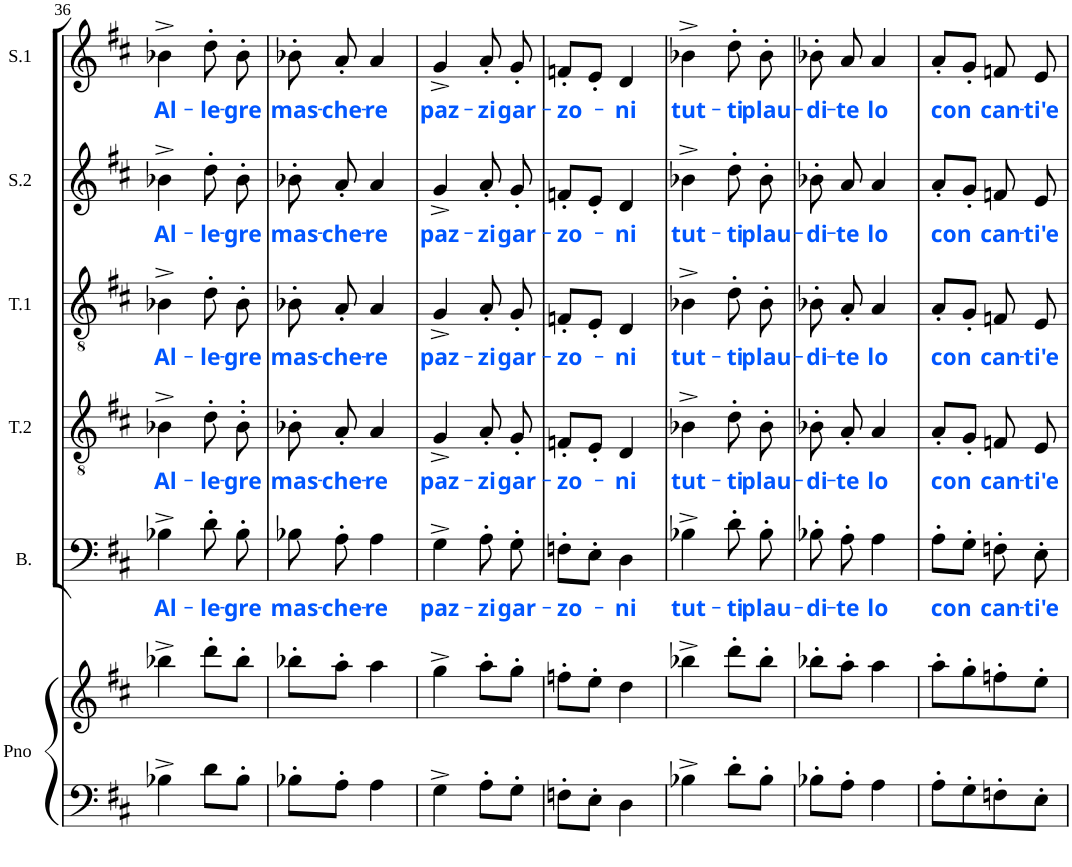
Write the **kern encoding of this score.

**kern	**kern	**kern	**text	**kern	**text	**kern	**text	**kern	**text	**kern	**text
*part6	*part6	*part5	*part5	*part4	*part4	*part3	*part3	*part2	*part2	*part1	*part1
*staff7	*staff6	*staff5	*staff5	*staff4	*staff4	*staff3	*staff3	*staff2	*staff2	*staff1	*staff1
*I"Piano	*	*I"Bass	*	*I"Tenor 2	*	*I"Tenor 1	*	*I"Soprano 2	*	*I"Soprano 1	*
*I'Pno	*	*I'B.	*	*I'T.2	*	*I'T.1	*	*I'S.2	*	*I'S.1	*
!!LO:PB:g=z
*clefF4	*clefG2	*clefF4	*	*clefGv2	*	*clefGv2	*	*clefG2	*	*clefG2	*
*k[f#c#]	*k[f#c#]	*k[f#c#]	*	*k[f#c#]	*	*k[f#c#]	*	*k[f#c#]	*	*k[f#c#]	*
*D:	*D:	*D:	*	*D:	*	*D:	*	*D:	*	*D:	*
*M2/4	*M2/4	*M2/4	*	*M2/4	*	*M2/4	*	*M2/4	*	*M2/4	*
=36	=36	=36	=36	=36	=36	=36	=36	=36	=36	=36	=36
!	!	!	!LO:LY:b:color=#0055FF	!	!LO:LY:b:color=#0055FF	!	!LO:LY:b:color=#0055FF	!	!LO:LY:b:color=#0055FF	!	!LO:LY:b:color=#0055FF
4B-X^\	4bb-X^\	4B-X^\	Al-	4B-X^\	Al-	4B-X^\	Al-	4b-X^\	Al-	4b-X^\	Al-
!	!	!	!LO:LY:b:color=#0055FF	!	!LO:LY:b:color=#0055FF	!	!LO:LY:b:color=#0055FF	!	!LO:LY:b:color=#0055FF	!	!LO:LY:b:color=#0055FF
8d\L	8ddd'\L	8d'\	-le-	8d'\	-le-	8d'\	-le-	8dd'\	-le-	8dd'\	-le-
!	!	!	!LO:LY:b:color=#0055FF	!	!LO:LY:b:color=#0055FF	!	!LO:LY:b:color=#0055FF	!	!LO:LY:b:color=#0055FF	!	!LO:LY:b:color=#0055FF
8B-'\J	8bb-'\J	8B-'\	-gre	8B-''\	-gre	8B-'\	-gre	8b-'\	-gre	8b-'\	-gre
=37	=37	=37	=37	=37	=37	=37	=37	=37	=37	=37	=37
!	!	!	!LO:LY:b:color=#0055FF	!	!LO:LY:b:color=#0055FF	!	!LO:LY:b:color=#0055FF	!	!LO:LY:b:color=#0055FF	!	!LO:LY:b:color=#0055FF
8B-X'\L	8bb-X'\L	8B-X\	mas-	8B-X'\	mas-	8B-X'\	mas-	8b-X'\	mas-	8b-X'\	mas-
!	!	!	!LO:LY:b:color=#0055FF	!	!LO:LY:b:color=#0055FF	!	!LO:LY:b:color=#0055FF	!	!LO:LY:b:color=#0055FF	!	!LO:LY:b:color=#0055FF
8A'\J	8aa'\J	8A'\	-che-	8A'/	-che-	8A'/	-che-	8a'/	-che-	8a'/	-che-
!	!	!	!LO:LY:b:color=#0055FF	!	!LO:LY:b:color=#0055FF	!	!LO:LY:b:color=#0055FF	!	!LO:LY:b:color=#0055FF	!	!LO:LY:b:color=#0055FF
4A\	4aa\	4A\	-re	4A/	-re	4A/	-re	4a/	-re	4a/	-re
=38	=38	=38	=38	=38	=38	=38	=38	=38	=38	=38	=38
!	!	!	!LO:LY:b:color=#0055FF	!	!LO:LY:b:color=#0055FF	!	!LO:LY:b:color=#0055FF	!	!LO:LY:b:color=#0055FF	!	!LO:LY:b:color=#0055FF
4G^\	4gg^\	4G^\	paz-	4G^/	paz-	4G^/	paz-	4g^/	paz-	4g^/	paz-
!	!	!	!LO:LY:b:color=#0055FF	!	!LO:LY:b:color=#0055FF	!	!LO:LY:b:color=#0055FF	!	!LO:LY:b:color=#0055FF	!	!LO:LY:b:color=#0055FF
8A'\L	8aa'\L	8A'\	-zi	8A'/	-zi	8A'/	-zi	8a'/	-zi	8a'/	-zi
!	!	!	!LO:LY:b:color=#0055FF	!	!LO:LY:b:color=#0055FF	!	!LO:LY:b:color=#0055FF	!	!LO:LY:b:color=#0055FF	!	!LO:LY:b:color=#0055FF
8G'\J	8gg'\J	8G'\	gar-	8G'/	gar-	8G'/	gar-	8g'/	gar-	8g'/	gar-
=39	=39	=39	=39	=39	=39	=39	=39	=39	=39	=39	=39
!	!	!	!LO:LY:b:color=#0055FF	!	!LO:LY:b:color=#0055FF	!	!LO:LY:b:color=#0055FF	!	!LO:LY:b:color=#0055FF	!	!LO:LY:b:color=#0055FF
8Fn'\L	8ffn'\L	8Fn'\L	-zo-	8Fn'/L	-zo-	8Fn'/L	-zo-	8fn'/L	-zo-	8fn'/L	-zo-
8E'\J	8ee'\J	8E'\J	.	8E'/J	.	8E'/J	.	8e'/J	.	8e'/J	.
!	!	!	!LO:LY:b:color=#0055FF	!	!LO:LY:b:color=#0055FF	!	!LO:LY:b:color=#0055FF	!	!LO:LY:b:color=#0055FF	!	!LO:LY:b:color=#0055FF
4D\	4dd\	4D\	-ni	4D/	-ni	4D/	-ni	4d/	-ni	4d/	-ni
=40	=40	=40	=40	=40	=40	=40	=40	=40	=40	=40	=40
!	!	!	!LO:LY:b:color=#0055FF	!	!LO:LY:b:color=#0055FF	!	!LO:LY:b:color=#0055FF	!	!LO:LY:b:color=#0055FF	!	!LO:LY:b:color=#0055FF
4B-X^\	4bb-X^\	4B-X^\	tut-	4B-X^\	tut-	4B-X^\	tut-	4b-X^\	tut-	4b-X^\	tut-
!	!	!	!LO:LY:b:color=#0055FF	!	!LO:LY:b:color=#0055FF	!	!LO:LY:b:color=#0055FF	!	!LO:LY:b:color=#0055FF	!	!LO:LY:b:color=#0055FF
8d'\L	8ddd'\L	8d'\	-ti	8d'\	-ti	8d'\	-ti	8dd'\	-ti	8dd'\	-ti
!	!	!	!LO:LY:b:color=#0055FF	!	!LO:LY:b:color=#0055FF	!	!LO:LY:b:color=#0055FF	!	!LO:LY:b:color=#0055FF	!	!LO:LY:b:color=#0055FF
8B-'\J	8bb-'\J	8B-'\	plau-	8B-'\	plau-	8B-'\	plau-	8b-'\	plau-	8b-'\	plau-
=41	=41	=41	=41	=41	=41	=41	=41	=41	=41	=41	=41
!	!	!	!LO:LY:b:color=#0055FF	!	!LO:LY:b:color=#0055FF	!	!LO:LY:b:color=#0055FF	!	!LO:LY:b:color=#0055FF	!	!LO:LY:b:color=#0055FF
8B-X'\L	8bb-X'\L	8B-X'\	-di-	8B-X'\	-di-	8B-X'\	-di-	8b-X'\	-di-	8b-X'\	-di-
!	!	!	!LO:LY:b:color=#0055FF	!	!LO:LY:b:color=#0055FF	!	!LO:LY:b:color=#0055FF	!	!LO:LY:b:color=#0055FF	!	!LO:LY:b:color=#0055FF
8A'\J	8aa'\J	8A'\	-te	8A'/	-te	8A'/	-te	8a/	-te	8a/	-te
!	!	!	!LO:LY:b:color=#0055FF	!	!LO:LY:b:color=#0055FF	!	!LO:LY:b:color=#0055FF	!	!LO:LY:b:color=#0055FF	!	!LO:LY:b:color=#0055FF
4A\	4aa\	4A\	lo	4A/	lo	4A/	lo	4a/	lo	4a/	lo
=42	=42	=42	=42	=42	=42	=42	=42	=42	=42	=42	=42
!	!	!	!LO:LY:b:color=#0055FF	!	!LO:LY:b:color=#0055FF	!	!LO:LY:b:color=#0055FF	!	!LO:LY:b:color=#0055FF	!	!LO:LY:b:color=#0055FF
8A'\L	8aa'\L	8A'\L	con	8A'/L	con	8A'/L	con	8a'/L	con	8a'/L	con
8G'\	8gg'\	8G'\J	.	8G'/J	.	8G'/J	.	8g'/J	.	8g'/J	.
!	!	!	!LO:LY:b:color=#0055FF	!	!LO:LY:b:color=#0055FF	!	!LO:LY:b:color=#0055FF	!	!LO:LY:b:color=#0055FF	!	!LO:LY:b:color=#0055FF
8Fn'\	8ffn'\	8Fn'\	can-	8Fn/	can-	8Fn/	can-	8fn/	can-	8fn/	can-
!	!	!	!LO:LY:b:color=#0055FF	!	!LO:LY:b:color=#0055FF	!	!LO:LY:b:color=#0055FF	!	!LO:LY:b:color=#0055FF	!	!LO:LY:b:color=#0055FF
8E'\J	8ee'\J	8E'\	-ti'e	8E/	-ti'e	8E/	-ti'e	8e/	-ti'e	8e/	-ti'e
=	=	=	=	=	=	=	=	=	=	=	=
*-	*-	*-	*-	*-	*-	*-	*-	*-	*-	*-	*-
